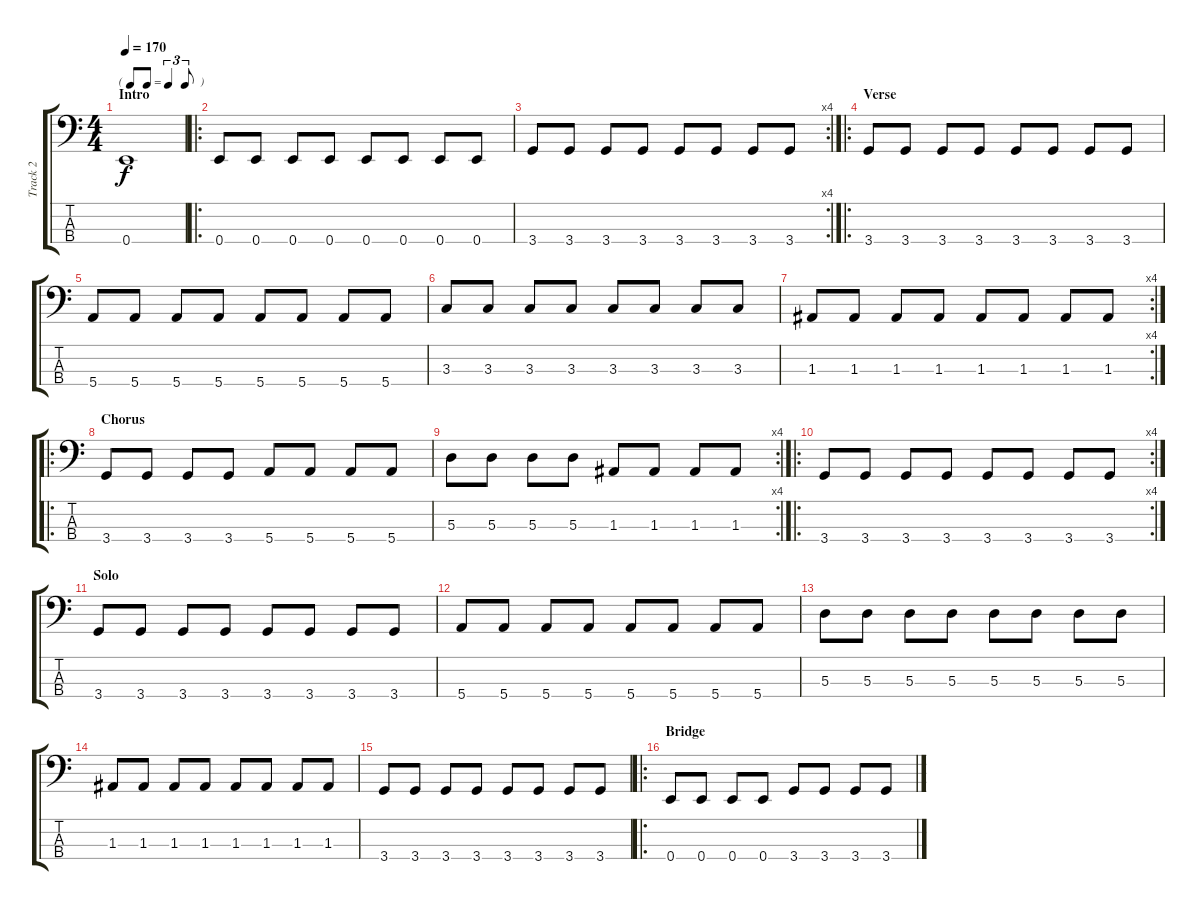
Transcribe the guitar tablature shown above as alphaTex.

\track ("Track 2" "Track 2") {instrument electricbasspick}
\staff {score tabs}
\tuning (G2 D2 A1 E1) {hide}
\ts (4 4)
\tf triplet8th
\section ("" "Intro")
\tempo 170
\clef f4
\ks c
0.4.1{dy f instrument electricbasspick} |
\ro
0.4.8 0.4.8 0.4.8 0.4.8 0.4.8 0.4.8 0.4.8 0.4.8 |
\rc 4
3.4.8 3.4.8 3.4.8 3.4.8 3.4.8 3.4.8 3.4.8 3.4.8 |
\ro
\section ("" "Verse")
3.4.8 3.4.8 3.4.8 3.4.8 3.4.8 3.4.8 3.4.8 3.4.8 |
5.4.8 5.4.8 5.4.8 5.4.8 5.4.8 5.4.8 5.4.8 5.4.8 |
3.3.8 3.3.8 3.3.8 3.3.8 3.3.8 3.3.8 3.3.8 3.3.8 |
\rc 4
1.3.8 1.3.8 1.3.8 1.3.8 1.3.8 1.3.8 1.3.8 1.3.8 |
\ro
\section ("" "Chorus")
3.4.8 3.4.8 3.4.8 3.4.8 5.4.8 5.4.8 5.4.8 5.4.8 |
\rc 4
5.3.8 5.3.8 5.3.8 5.3.8 1.3.8 1.3.8 1.3.8 1.3.8 |
\ro
\rc 4
3.4.8 3.4.8 3.4.8 3.4.8 3.4.8 3.4.8 3.4.8 3.4.8 |
\section ("" "Solo")
3.4.8 3.4.8 3.4.8 3.4.8 3.4.8 3.4.8 3.4.8 3.4.8 |
5.4.8 5.4.8 5.4.8 5.4.8 5.4.8 5.4.8 5.4.8 5.4.8 |
5.3.8 5.3.8 5.3.8 5.3.8 5.3.8 5.3.8 5.3.8 5.3.8 |
1.3.8 1.3.8 1.3.8 1.3.8 1.3.8 1.3.8 1.3.8 1.3.8 |
3.4.8 3.4.8 3.4.8 3.4.8 3.4.8 3.4.8 3.4.8 3.4.8 |
\ro
\section ("" "Bridge")
0.4.8 0.4.8 0.4.8 0.4.8 3.4.8 3.4.8 3.4.8 3.4.8
